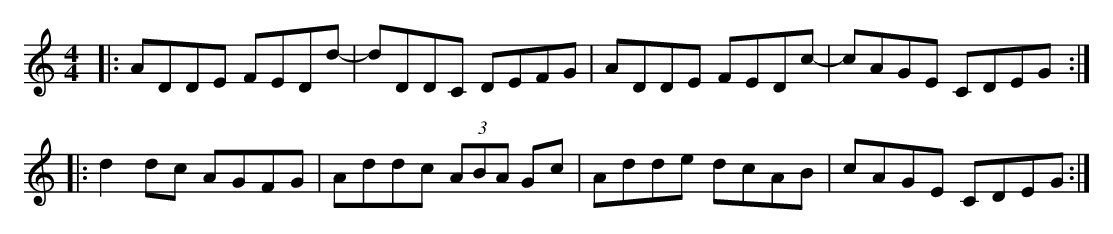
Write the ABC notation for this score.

X:1
M:4/4
K:Ddor
|:ADDE FEDd-|dDDC DEFG|ADDE FEDc|-cAGE CDEG:|
|:d2dc AGFG|Addc (3ABA Gc|Adde dcAB|cAGE CDEG:|
